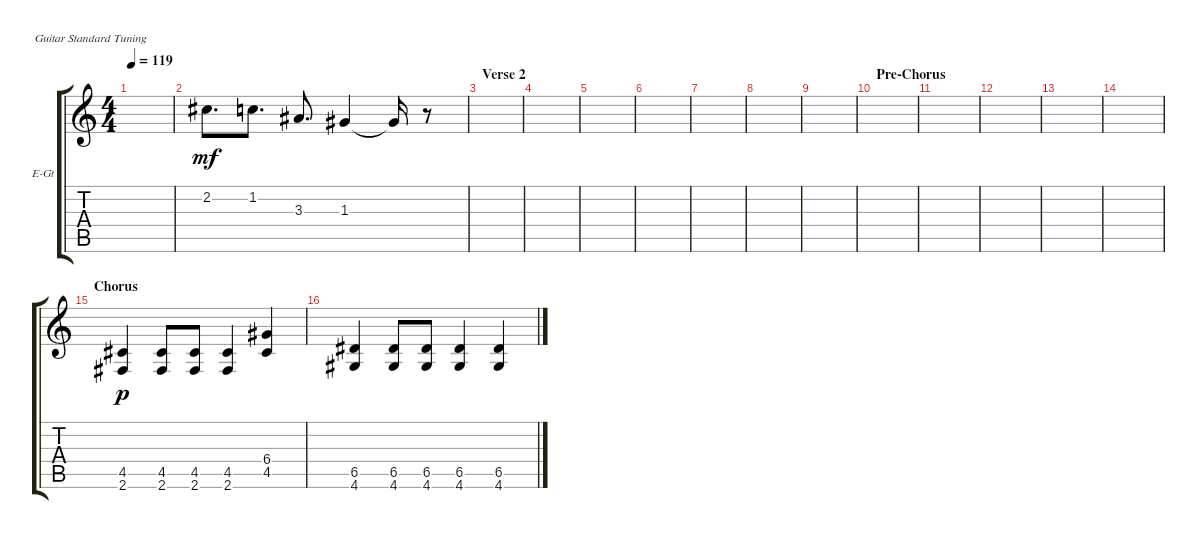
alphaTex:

\defaultSystemsLayout 4
\bracketExtendMode groupsimilarinstruments
\firstSystemTrackNameOrientation horizontal
\otherSystemsTrackNameOrientation horizontal
\track ("overdrive E-Guitar" "E-Gt") {instrument overdrivenguitar}
\staff {score tabs}
\tuning (E4 B3 G3 D3 A2 E2)
\ts (4 4)
\tempo 119
\clef g2
\scale
0.333333
\ks c
|
\scale
0.333333 2.2.8{d dy mf} 1.2.8{d} 3.3.8{d} 1.3.4 1.3{t}.16 r.8 |
\section ("" "Verse 2")
\scale
0.333333 |
\scale
0.333333 |
\scale
0.333333 |
\scale
0.333333 |
\scale
0.333333 |
\scale
0.333333 |
\scale
0.333333 |
\section ("" "Pre-Chorus")
\scale
0.333333 |
\scale
0.333333 |
\scale
0.333333 |
\scale
0.333333 |
\scale
0.333333 |
\section ("" "Chorus")
\scale
0.333333 (2.6 4.5).4{dy p} (2.6 4.5).8 (2.6 4.5).8 (2.6 4.5).4 (4.5 6.4).4 |
\scale
0.333333 (4.6 6.5).4 (4.6 6.5).8 (4.6 6.5).8 (4.6 6.5).4 (4.6 6.5).4
